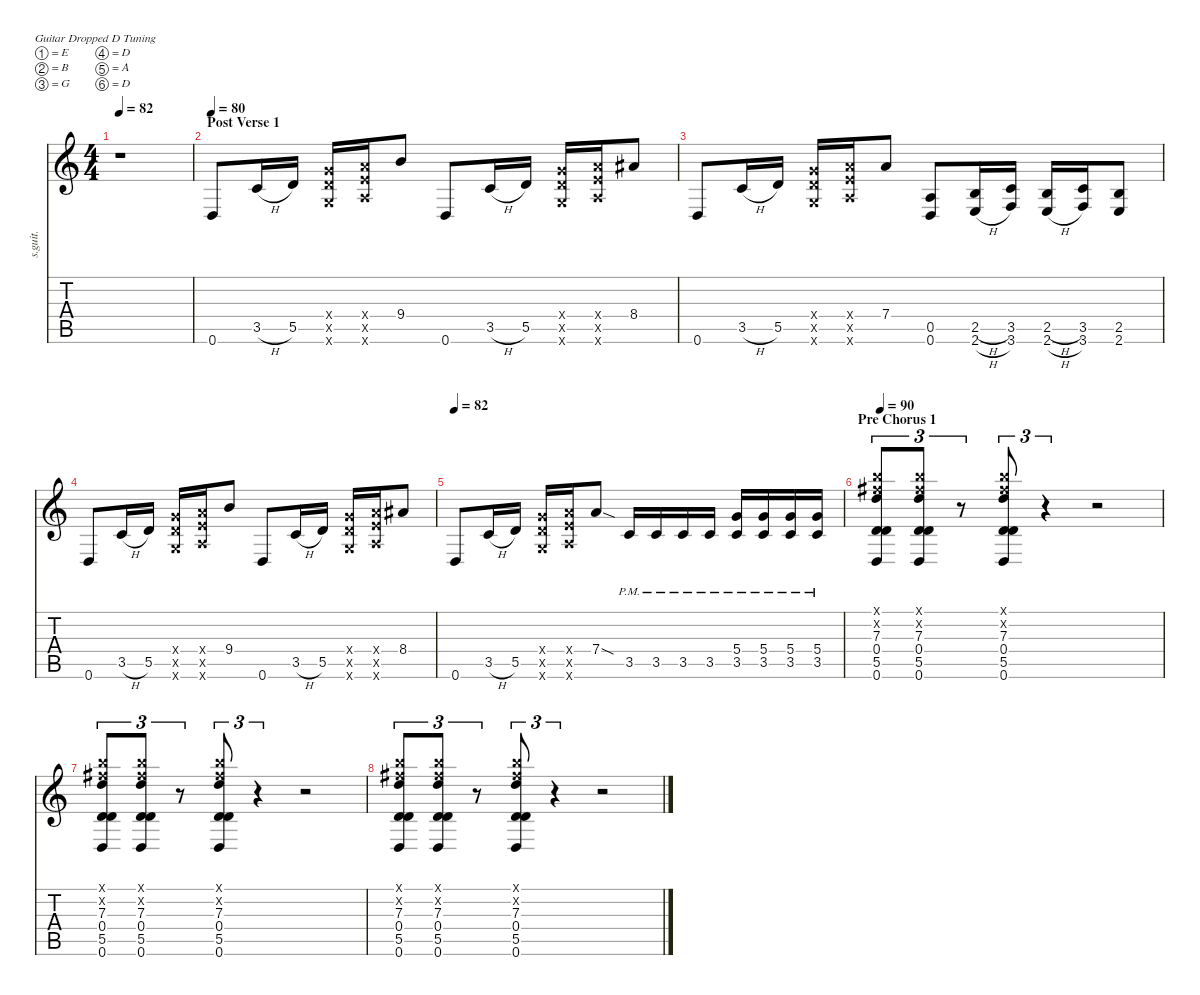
\defaultSystemsLayout 4
\hideDynamics
\bracketExtendMode nobrackets
\track ("Tom Morello - Guitar 2" "s.guit.") {instrument overdrivenguitar}
\staff {score tabs}
\tuning (E4 B3 G3 D3 A2 D2)
\ts (4 4)
\tempo 82
\clef g2
\ks c
r.1{dy f} |
\section ("" "Post Verse 1")
\tempo 80
0.6.8{lyrics (0 "") lyrics (1 "") lyrics (2 "") lyrics (3 "") lyrics (4 "")} 3.5{h}.16{lyrics (0 "") lyrics (1 "") lyrics (2 "") lyrics (3 "") lyrics (4 "")} 5.5.16{lyrics (0 "") lyrics (1 "") lyrics (2 "") lyrics (3 "") lyrics (4 "")} (5.4{x} 5.5{x} 5.6{x}).16{lyrics (0 "") lyrics (1 "") lyrics (2 "") lyrics (3 "") lyrics (4 "")} (7.4{x} 7.5{x} 7.6{x}).16{lyrics (0 "") lyrics (1 "") lyrics (2 "") lyrics (3 "") lyrics (4 "")} 9.4.8{lyrics (0 "") lyrics (1 "") lyrics (2 "") lyrics (3 "") lyrics (4 "")} 0.6.8{lyrics (0 "") lyrics (1 "") lyrics (2 "") lyrics (3 "") lyrics (4 "")} 3.5{h}.16{lyrics (0 "") lyrics (1 "") lyrics (2 "") lyrics (3 "") lyrics (4 "")} 5.5.16{lyrics (0 "") lyrics (1 "") lyrics (2 "") lyrics (3 "") lyrics (4 "")} (5.4{x} 5.5{x} 5.6{x}).16{lyrics (0 "") lyrics (1 "") lyrics (2 "") lyrics (3 "") lyrics (4 "")} (7.4{x} 7.5{x} 7.6{x}).16{lyrics (0 "") lyrics (1 "") lyrics (2 "") lyrics (3 "") lyrics (4 "")} 8.4{acc #}.8{lyrics (0 "") lyrics (1 "") lyrics (2 "") lyrics (3 "") lyrics (4 "")} |
0.6.8{lyrics (0 "") lyrics (1 "") lyrics (2 "") lyrics (3 "") lyrics (4 "")} 3.5{h}.16{lyrics (0 "") lyrics (1 "") lyrics (2 "") lyrics (3 "") lyrics (4 "")} 5.5.16{lyrics (0 "") lyrics (1 "") lyrics (2 "") lyrics (3 "") lyrics (4 "")} (5.4{x} 5.5{x} 5.6{x}).16{lyrics (0 "") lyrics (1 "") lyrics (2 "") lyrics (3 "") lyrics (4 "")} (7.4{x} 7.5{x} 7.6{x}).16{lyrics (0 "") lyrics (1 "") lyrics (2 "") lyrics (3 "") lyrics (4 "")} 7.4.8{lyrics (0 "") lyrics (1 "") lyrics (2 "") lyrics (3 "") lyrics (4 "")} (0.5 0.6).8{lyrics (0 "") lyrics (1 "") lyrics (2 "") lyrics (3 "") lyrics (4 "")} (2.5{h} 2.6{h}).16{lyrics (0 "") lyrics (1 "") lyrics (2 "") lyrics (3 "") lyrics (4 "")} (3.5 3.6).16{lyrics (0 "") lyrics (1 "") lyrics (2 "") lyrics (3 "") lyrics (4 "")} (2.5{h} 2.6{h}).16{lyrics (0 "") lyrics (1 "") lyrics (2 "") lyrics (3 "") lyrics (4 "")} (3.5 3.6).16{lyrics (0 "") lyrics (1 "") lyrics (2 "") lyrics (3 "") lyrics (4 "")} (2.5 2.6).8{lyrics (0 "") lyrics (1 "") lyrics (2 "") lyrics (3 "") lyrics (4 "")} |
0.6.8{lyrics (0 "") lyrics (1 "") lyrics (2 "") lyrics (3 "") lyrics (4 "")} 3.5{h}.16{lyrics (0 "") lyrics (1 "") lyrics (2 "") lyrics (3 "") lyrics (4 "")} 5.5.16{lyrics (0 "") lyrics (1 "") lyrics (2 "") lyrics (3 "") lyrics (4 "")} (5.4{x} 5.5{x} 5.6{x}).16{lyrics (0 "") lyrics (1 "") lyrics (2 "") lyrics (3 "") lyrics (4 "")} (7.4{x} 7.5{x} 7.6{x}).16{lyrics (0 "") lyrics (1 "") lyrics (2 "") lyrics (3 "") lyrics (4 "")} 9.4.8{lyrics (0 "") lyrics (1 "") lyrics (2 "") lyrics (3 "") lyrics (4 "")} 0.6.8{lyrics (0 "") lyrics (1 "") lyrics (2 "") lyrics (3 "") lyrics (4 "")} 3.5{h}.16{lyrics (0 "") lyrics (1 "") lyrics (2 "") lyrics (3 "") lyrics (4 "")} 5.5.16{lyrics (0 "") lyrics (1 "") lyrics (2 "") lyrics (3 "") lyrics (4 "")} (5.4{x} 5.5{x} 5.6{x}).16{lyrics (0 "") lyrics (1 "") lyrics (2 "") lyrics (3 "") lyrics (4 "")} (7.4{x} 7.5{x} 7.6{x}).16{lyrics (0 "") lyrics (1 "") lyrics (2 "") lyrics (3 "") lyrics (4 "")} 8.4{acc #}.8{lyrics (0 "") lyrics (1 "") lyrics (2 "") lyrics (3 "") lyrics (4 "")} |
\tempo 82
0.6.8{lyrics (0 "") lyrics (1 "") lyrics (2 "") lyrics (3 "") lyrics (4 "")} 3.5{h}.16{lyrics (0 "") lyrics (1 "") lyrics (2 "") lyrics (3 "") lyrics (4 "")} 5.5.16{lyrics (0 "") lyrics (1 "") lyrics (2 "") lyrics (3 "") lyrics (4 "")} (5.4{x} 5.5{x} 5.6{x}).16{lyrics (0 "") lyrics (1 "") lyrics (2 "") lyrics (3 "") lyrics (4 "")} (7.4{x} 7.5{x} 7.6{x}).16{lyrics (0 "") lyrics (1 "") lyrics (2 "") lyrics (3 "") lyrics (4 "")} 7.4{sod}.8{lyrics (0 "") lyrics (1 "") lyrics (2 "") lyrics (3 "") lyrics (4 "")} 3.5{pm}.16{lyrics (0 "") lyrics (1 "") lyrics (2 "") lyrics (3 "") lyrics (4 "")} 3.5{pm}.16{lyrics (0 "") lyrics (1 "") lyrics (2 "") lyrics (3 "") lyrics (4 "")} 3.5{pm}.16{lyrics (0 "") lyrics (1 "") lyrics (2 "") lyrics (3 "") lyrics (4 "")} 3.5{pm}.16{lyrics (0 "") lyrics (1 "") lyrics (2 "") lyrics (3 "") lyrics (4 "")} (5.4{pm} 3.5{pm}).16{lyrics (0 "") lyrics (1 "") lyrics (2 "") lyrics (3 "") lyrics (4 "")} (5.4{pm} 3.5{pm}).16{lyrics (0 "") lyrics (1 "") lyrics (2 "") lyrics (3 "") lyrics (4 "")} (5.4{pm} 3.5{pm}).16{lyrics (0 "") lyrics (1 "") lyrics (2 "") lyrics (3 "") lyrics (4 "")} (5.4{pm} 3.5{pm}).16{lyrics (0 "") lyrics (1 "") lyrics (2 "") lyrics (3 "") lyrics (4 "")} |
\section ("" "Pre Chorus 1")
\tempo 90
(7.1{x} 7.2{x acc #} 7.3 0.4 5.5 0.6).8{tu (3 2) lyrics (0 "") lyrics (1 "") lyrics (2 "") lyrics (3 "") lyrics (4 "")} (7.1{x} 7.2{x acc #} 7.3 0.4 5.5 0.6).8{tu (3 2) lyrics (0 "") lyrics (1 "") lyrics (2 "") lyrics (3 "") lyrics (4 "")} r.8{tu (3 2)} (7.1{x} 7.2{x acc #} 7.3 0.4 5.5 0.6).8{tu (3 2) lyrics (0 "") lyrics (1 "") lyrics (2 "") lyrics (3 "") lyrics (4 "")} r.4{tu (3 2)} r.2 |
(7.1{x} 7.2{x acc #} 7.3 0.4 5.5 0.6).8{tu (3 2) lyrics (0 "") lyrics (1 "") lyrics (2 "") lyrics (3 "") lyrics (4 "")} (7.1{x} 7.2{x acc #} 7.3 0.4 5.5 0.6).8{tu (3 2) lyrics (0 "") lyrics (1 "") lyrics (2 "") lyrics (3 "") lyrics (4 "")} r.8{tu (3 2)} (7.1{x} 7.2{x acc #} 7.3 0.4 5.5 0.6).8{tu (3 2) lyrics (0 "") lyrics (1 "") lyrics (2 "") lyrics (3 "") lyrics (4 "")} r.4{tu (3 2)} r.2 |
(7.1{x} 7.2{x acc #} 7.3 0.4 5.5 0.6).8{tu (3 2) lyrics (0 "") lyrics (1 "") lyrics (2 "") lyrics (3 "") lyrics (4 "")} (7.1{x} 7.2{x acc #} 7.3 0.4 5.5 0.6).8{tu (3 2) lyrics (0 "") lyrics (1 "") lyrics (2 "") lyrics (3 "") lyrics (4 "")} r.8{tu (3 2)} (7.1{x} 7.2{x acc #} 7.3 0.4 5.5 0.6).8{tu (3 2) lyrics (0 "") lyrics (1 "") lyrics (2 "") lyrics (3 "") lyrics (4 "")} r.4{tu (3 2)} r.2
